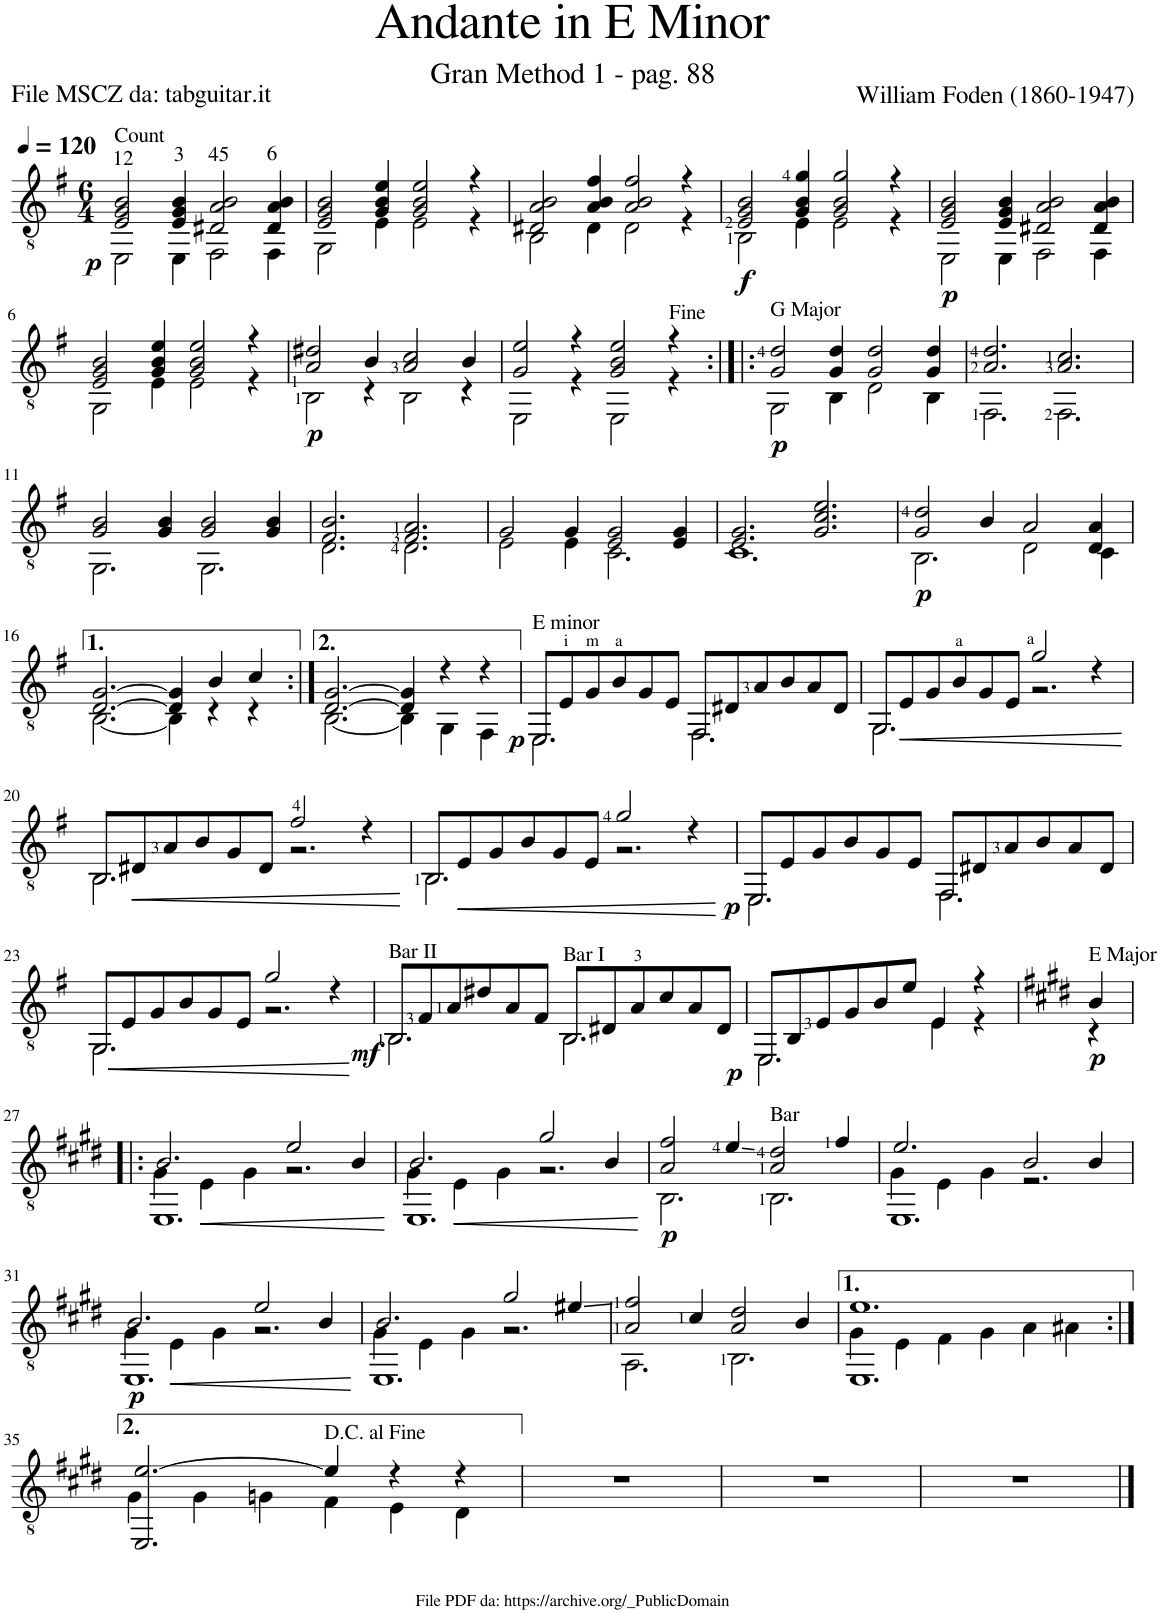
**kern	**dynam
*part1	*part1
*staff1	*staff1
*I"Guitar	*
*I'Guit.	*
*clefGv2	*
*k[f#]	*
*M6/4	*
*MM120	*
=1	=1
*^	*
!LO:TX:a:t=Count	!	!
!LO:TX:a:t=12	!	!
!	!	!LO:DY:b
2E/ 2G/ 2B/	2EE\	p
!LO:TX:a:t=3	!	!
4E/ 4G/ 4B/	4EE\	.
!LO:TX:a:t=45	!	!
2D#X/ 2A/ 2B/	2FF#\	.
!LO:TX:a:t=6	!	!
4D#/ 4A/ 4B/	4FF#\	.
=2	=2	=2
2E/ 2G/ 2B/	2GG\	.
4G/ 4B/ 4e/	4E\	.
2G/ 2B/ 2e/	2E\	.
4r	4r	.
=3	=3	=3
2D#X/ 2A/ 2B/	2BB\	.
4A/ 4B/ 4f#/	4D#\	.
2A/ 2B/ 2f#/	2D#\	.
4r	4r	.
=4	=4	=4
!	!	!LO:DY:b
2E/ 2G/ 2B/	2BB\	f
4G/ 4B/ 4g/	4E\	.
2G/ 2B/ 2g/	2E\	.
4r	4r	.
=5	=5	=5
!	!	!LO:DY:b
2E/ 2G/ 2B/	2EE\	p
4E/ 4G/ 4B/	4EE\	.
2D#X/ 2A/ 2B/	2FF#\	.
4D#/ 4A/ 4B/	4FF#\	.
!!LO:LB:g=z	!!
=6	=6	=6
2E/ 2G/ 2B/	2GG\	.
4G/ 4B/ 4e/	4E\	.
2G/ 2B/ 2e/	2E\	.
4r	4r	.
=7	=7	=7
!	!	!LO:DY:b
2A/ 2d#X/	2BB\	p
4B/	4r	.
2A/ 2c/	2BB\	.
4B/	4r	.
=8	=8	=8
2G/ 2e/	2EE\	.
4r	4r	.
2G/ 2B/ 2e/	2EE\	.
4r	4r	.
=9:|!|:	=9:|!|:	=9:|!|:
!LO:TX:a:t=G Major	!	!
!	!	!LO:DY:b
2G/ 2d/	2GG\	p
4G/ 4d/	4BB\	.
2G/ 2d/	2D\	.
4G/ 4d/	4BB\	.
=10	=10	=10
2.A/ 2.d/	2.FF#\	.
2.A/ 2.c/	2.FF#\	.
!!LO:LB:g=z	!!
=11	=11	=11
2G/ 2B/	2.GG\	.
4G/ 4B/	.	.
2G/ 2B/	2.GG\	.
4G/ 4B/	.	.
=12	=12	=12
2.F#/ 2.B/	2.D\	.
2.F#/ 2.A/	2.D\	.
=13	=13	=13
2G/	2E\	.
4G/	4E\	.
2E/ 2G/	2.C\	.
4E/ 4G/	.	.
=14	=14	=14
2.E/ 2.G/	1.C	.
2.G/ 2.c/ 2.e/	.	.
=15	=15	=15
!	!	!LO:DY:b
2G/ 2d/	2.BB\	p
4B/	.	.
2A/	2D\	.
4D/ 4A/	4C\	.
!!LO:LB:g=z	!!
=16	=16	=16
[2.D/ [2.G/	[2.BB\	.
4D/] 4G/]	4BB\]	.
4B/	4r	.
4c/	4r	.
=17:|!	=17:|!	=17:|!
[2.D/ [2.G/	[2.BB\	.
4D/] 4G/]	4BB\]	.
4r	4GG\	.
!	!	!LO:DY:b
4r	4FF#\	p
=18	=18	=18
!LO:TX:a:t=E minor	!	!
!LO:N:head=open	!	!
8EE/L	2.EE\	.
8E/	.	.
8G/	.	.
8B/	.	.
8G/	.	.
8E/J	.	.
!LO:N:head=open	!	!
8FF#/L	2.FF#\	.
8D#X/	.	.
8A/	.	.
8B/	.	.
8A/	.	.
8D#/J	.	.
=19	=19	=19
!LO:N:head=open	!	!
8GG/L	2.GG\	.
!	!	!LO:HP:b
8E/	.	<
8G/	.	.
8B/	.	.
8G/	.	.
8E/J	.	.
2g/	2.r	.
4r	.	.
*v	*v	*
.	[
!!LO:LB:g=z
=20	=20
!LO:N:head=open	!
*^	*
8BB/L	2.BB\	.
!	!	!LO:HP:b
8D#X/	.	<
8A/	.	.
8B/	.	.
8G/	.	.
8D#/J	.	.
2f#/	2.r	.
4r	.	.
*v	*v	*
.	[
=21	=21
!LO:N:head=open	!
*^	*
8BB/L	2.BB\	.
!	!	!LO:HP:b
8E/	.	<
8G/	.	.
8B/	.	.
8G/	.	.
8E/J	.	.
2g/	2.r	.
4r	.	.
*v	*v	*
.	[
=22	=22
!LO:N:head=open	!LO:DY:b
*^	*
8EE/L	2.EE\	p
8E/	.	.
8G/	.	.
8B/	.	.
8G/	.	.
8E/J	.	.
!LO:N:head=open	!	!
8FF#/L	2.FF#\	.
8D#X/	.	.
8A/	.	.
8B/	.	.
8A/	.	.
8D#/J	.	.
!!LO:LB:g=z	!!
=23	=23	=23
!LO:N:head=open	!	!
8GG/L	2.GG\	.
!	!	!LO:HP:b
8E/	.	<
8G/	.	.
8B/	.	.
8G/	.	.
8E/J	.	.
2g/	2.r	.
!	!	!LO:DY:b
4r	.	mf
*v	*v	*
.	[
=24	=24
!LO:TX:a:t=Bar II	!
!LO:N:head=open	!
*^	*
8BB/L	2.BB\	.
8F#/	.	.
8A/	.	.
8d#X/	.	.
8A/	.	.
8F#/J	.	.
!LO:TX:a:t=Bar I	!	!
!LO:N:head=open	!	!
8BB/L	2.BB\	.
8D#X/	.	.
8A/	.	.
8c/	.	.
8A/	.	.
8D#/J	.	.
=25	=25	=25
!LO:N:head=open	!	!LO:DY:b
8EE/L	2.EE\	p
8BB/	.	.
8E/	.	.
8G/	.	.
8B/	.	.
8e/J	.	.
4E/	4E\	.
4r	4r	.
=26	=26	=26
*k[f#c#g#d#]	*	*
!LO:TX:a:t=E Major	!	!
!	!	!LO:DY:b
4B/	4r	p
!!LO:LB:g=z	!!
=27!|:	=27!|:	=27!|:
*	*^	*
2.B/	4G#\	1.EE	.
!	!	!	!LO:HP:b
.	4E\	.	<
.	4G#\	.	.
2e/	2.r	.	.
4B/	.	.	.
=28	=28	=28	=28
2.B/	4G#\	1.EE	.
!	!	!	!LO:HP:b
.	4E\	.	<
.	4G#\	.	.
2g#/	2.r	.	.
4B/	.	.	.
*v	*v	*v	*
.	[
=29	=29
*^	*
!	!	!LO:DY:b
2A/ 2f#/	2.BB\	p
4e/	.	.
!LO:TX:a:t=Bar	!	!
2A/ 2d#/	2.BB\	.
4f#/	.	.
=30	=30	=30
*	*^	*
2.e/	4G#\	1.EE	.
.	4E\	.	.
.	4G#\	.	.
2B/	2.r	.	.
4B/	.	.	.
!!LO:LB:g=z	!!	!!
=31	=31	=31	=31
!	!	!	!LO:DY:b
2.B/	4G#\	1.EE	p
.	4E\	.	.
.	4G#\	.	.
2e/	2.r	.	.
4B/	.	.	.
*v	*v	*v	*
.	[
=32	=32
*^	*
*	*^	*
2.B/	4G#\	1.EE	.
.	4E\	.	.
.	4G#\	.	.
2g#/	2.r	.	.
4e#X/	.	.	.
*	*v	*v	*
=33	=33	=33
2A/ 2f#/	2.AA\	.
4c#/	.	.
2A/ 2d#/	2.BB\	.
4B/	.	.
=34	=34	=34
*	*^	*
1.e	4G#\	1.EE	.
.	4E\	.	.
.	4F#\	.	.
.	4G#\	.	.
.	4A\	.	.
.	4A#X\	.	.
*	*v	*v	*
!!LO:LB:g=z
=35:|!	=35:|!	=35:|!
2.EE/ [2.e/	4G#\	.
.	4G#\	.
.	4Gn\	.
4e/]	4F#\	.
4r	4E\	.
4r	4D#\	.
*v	*v	*
=36	=36
1.r	.
=37	=37
1.r	.
=38	=38
1.r	.
==	==
*-	*-
